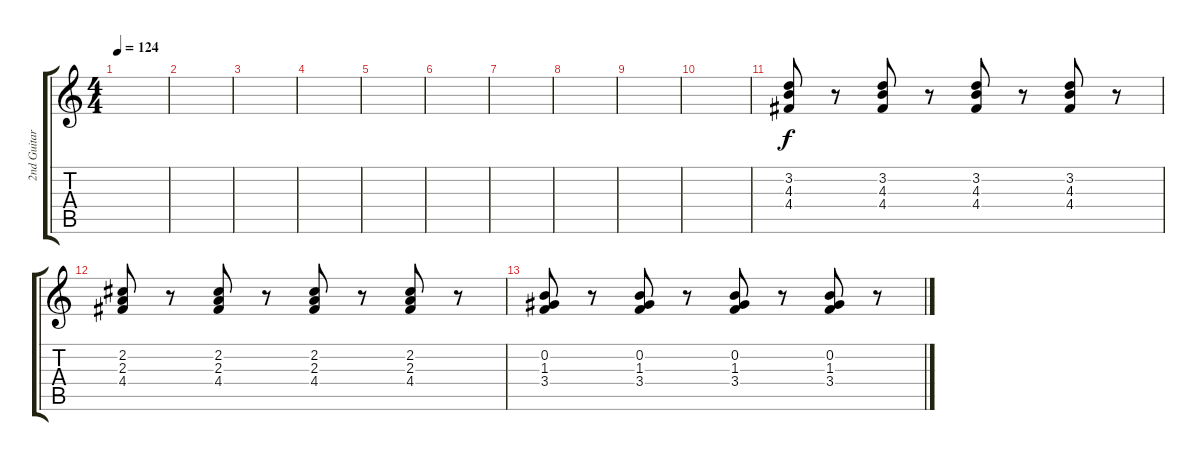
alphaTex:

\track ("2nd Guitar" "2nd Guitar") {instrument acousticguitarsteel}
\staff {score tabs}
\tuning (E4 B3 G3 D3 A2 E2) {hide}
\ts (4 4)
\tempo 124
\clef g2
\ks c
|
|
|
|
|
|
|
|
|
|
(3.2 4.3 4.4).8 r.8 (3.2 4.3 4.4).8 r.8 (3.2 4.3 4.4).8 r.8 (3.2 4.3 4.4).8 r.8 |
(2.2 2.3 4.4).8 r.8 (2.2 2.3 4.4).8 r.8 (2.2 2.3 4.4).8 r.8 (2.2 2.3 4.4).8 r.8 |
(0.2 1.3 3.4).8 r.8 (0.2 1.3 3.4).8 r.8 (0.2 1.3 3.4).8 r.8 (0.2 1.3 3.4).8 r.8
